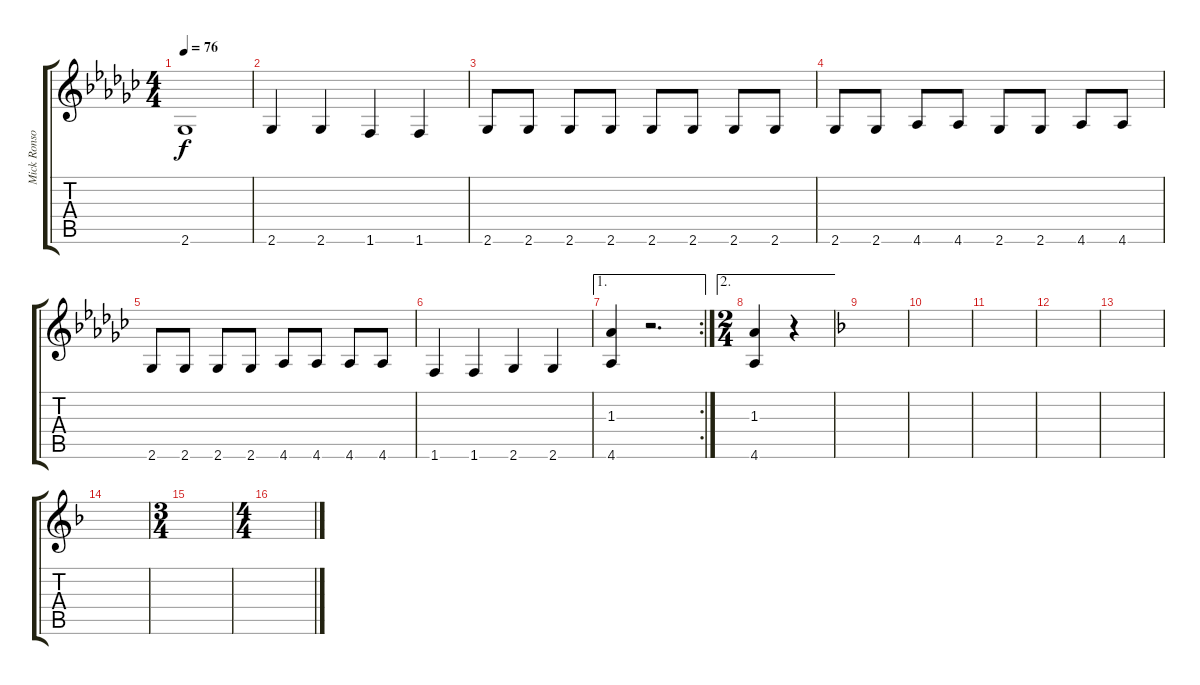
\track ("Mick Ronson-Lead guitar" "Mick Ronso") {instrument electricguitarmuted}
\staff {score tabs}
\tuning (E4 B3 G3 D3 A2 E2) {hide}
\ts (4 4)
\tempo 76
\clef g2
\ks gb
2.6.1{dy f} |
2.6.4 2.6.4 1.6.4 1.6.4 |
2.6.8 2.6.8 2.6.8 2.6.8 2.6.8 2.6.8 2.6.8 2.6.8 |
2.6.8 2.6.8 4.6.8 4.6.8 2.6.8 2.6.8 4.6.8 4.6.8 |
2.6.8 2.6.8 2.6.8 2.6.8 4.6.8 4.6.8 4.6.8 4.6.8 |
1.6.4 1.6.4 2.6.4 2.6.4 |
\ae 1
\rc 2
(1.3 4.6).4 r.2{d} |
\ae 2
\ts (2 4)
(1.3 4.6).4 r.4 |
\ks f
|
|
|
|
|
|
\ts (3 4)
|
\ts (4 4)
